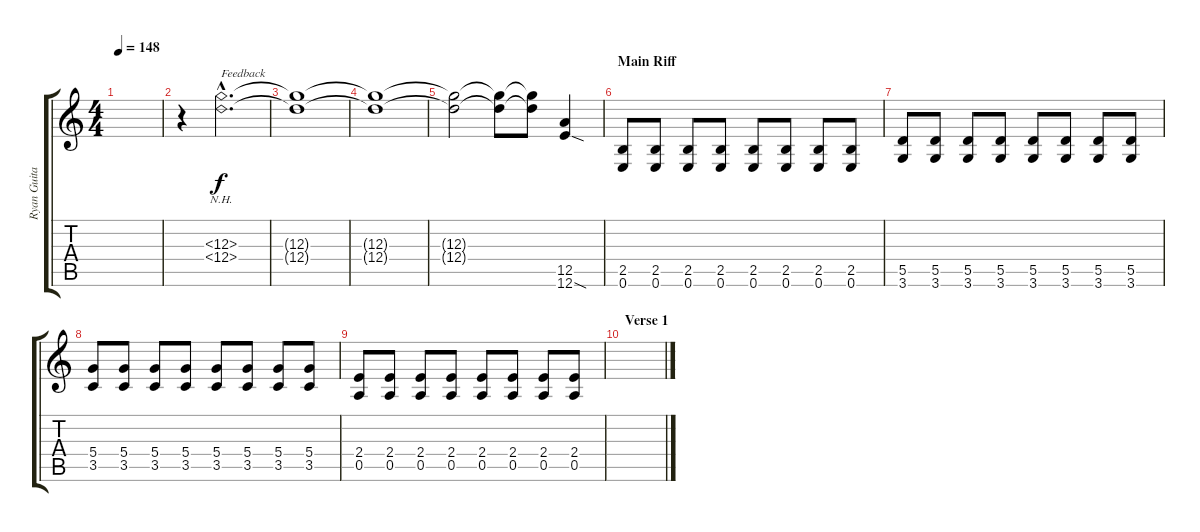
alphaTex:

\track ("Ryan Guitar" "Ryan Guita") {instrument distortionguitar}
\staff {score tabs}
\tuning (E4 B3 G3 D3 A2 E2) {hide}
\ts (4 4)
\tempo 148
\clef g2
\ks c
|
r.4{volume 0} (12.3{nh hac} 12.4{nh hac}).2{d txt "Feedback" volume 15} |
(12.3{t} 12.4{t}).1 |
(12.3{t} 12.4{t}).1 |
(12.3{t} 12.4{t}).2 (12.3{t} 12.4{t}).8 (12.3{t} 12.4{t}).8 (12.5 12.6{sod}).4 |
\section ("" "Main Riff")
(2.5 0.6).8 (2.5 0.6).8 (2.5 0.6).8 (2.5 0.6).8 (2.5 0.6).8 (2.5 0.6).8 (2.5 0.6).8 (2.5 0.6).8 |
(5.5 3.6).8 (5.5 3.6).8 (5.5 3.6).8 (5.5 3.6).8 (5.5 3.6).8 (5.5 3.6).8 (5.5 3.6).8 (5.5 3.6).8 |
(5.4 3.5).8 (5.4 3.5).8 (5.4 3.5).8 (5.4 3.5).8 (5.4 3.5).8 (5.4 3.5).8 (5.4 3.5).8 (5.4 3.5).8 |
(2.4 0.5).8 (2.4 0.5).8 (2.4 0.5).8 (2.4 0.5).8 (2.4 0.5).8 (2.4 0.5).8 (2.4 0.5).8 (2.4 0.5).8 |
\section ("" "Verse 1")
